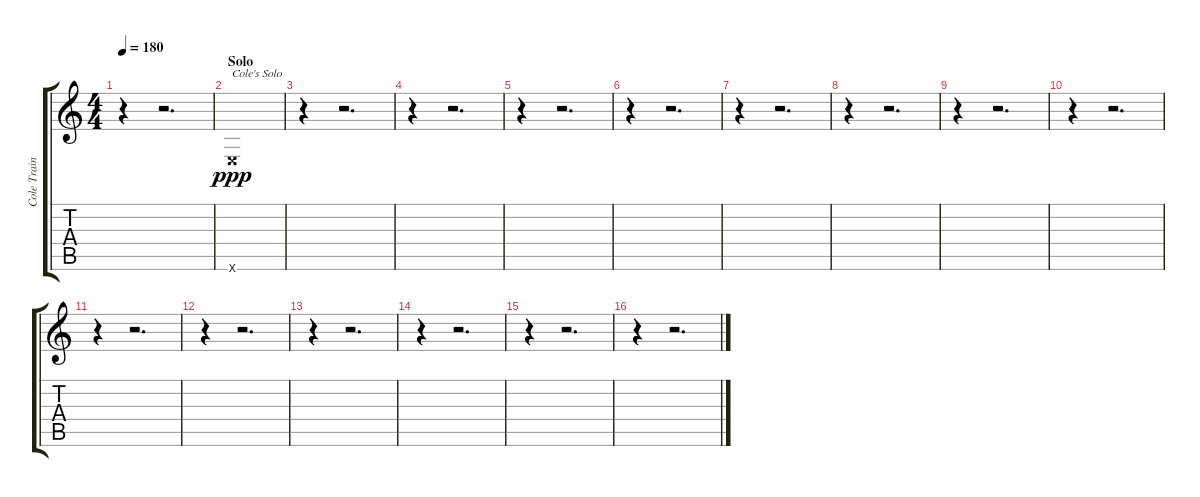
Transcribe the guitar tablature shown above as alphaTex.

\track ("Cole Train" "Cole Train") {instrument distortionguitar}
\staff {score tabs}
\tuning (E4 B3 G3 D3 A2 E2) {hide}
\ts (4 4)
\tempo 180
\clef g2
\ks c
r.4{dy mf} r.2{d} |
\section ("" "Solo")
0.6{x}.1{txt "Cole's Solo" dy ppp} |
r.4 r.2{d} |
r.4 r.2{d} |
r.4 r.2{d} |
r.4 r.2{d} |
r.4 r.2{d} |
r.4 r.2{d} |
r.4 r.2{d} |
r.4 r.2{d} |
r.4 r.2{d} |
r.4 r.2{d} |
r.4 r.2{d} |
r.4 r.2{d} |
r.4 r.2{d} |
r.4 r.2{d}
